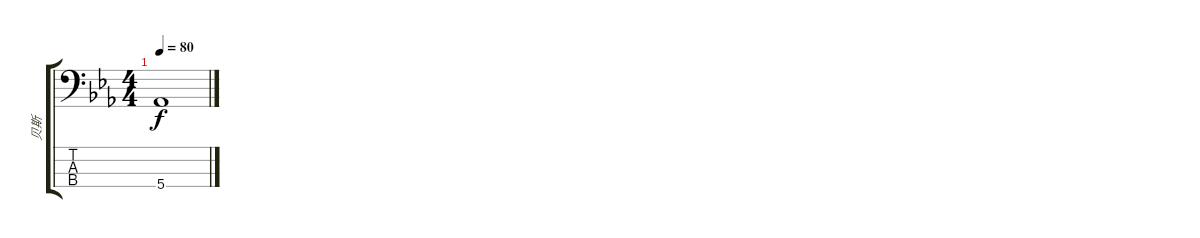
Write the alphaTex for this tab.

\track ("贝斯" "贝斯") {instrument electricbassfinger}
\staff {score tabs}
\tuning (Gb2 Db2 Ab1 Eb1) {hide}
\ts (4 4)
\tempo 80
\clef f4
\ks eb
5.4{t}.1{dy f}
